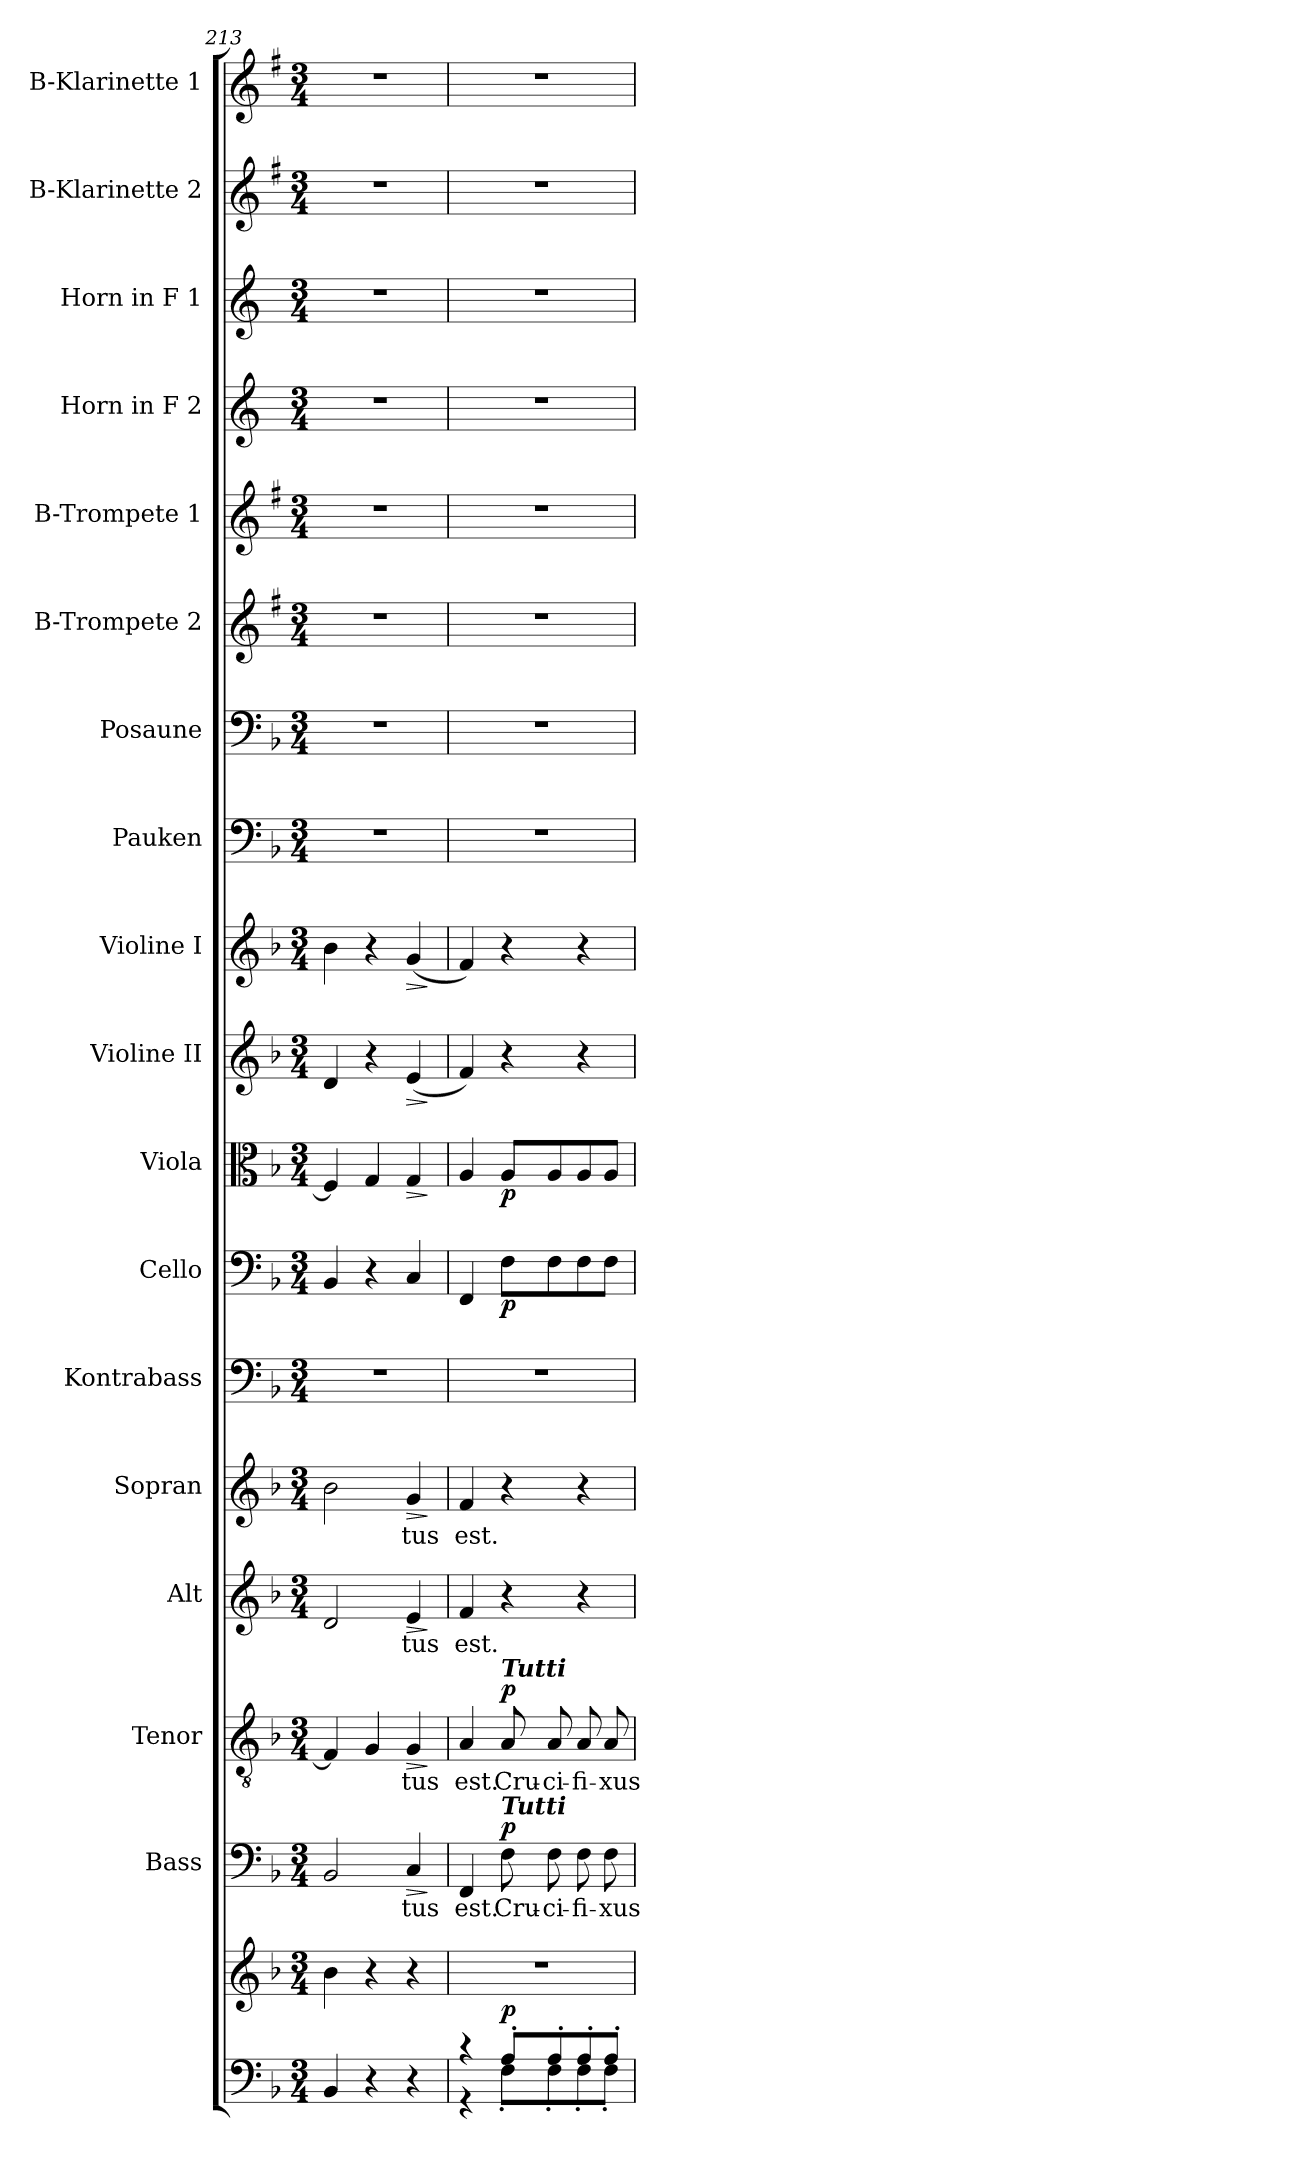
**kern	**kern	**dynam	**kern	**text	**dynam	**kern	**text	**dynam	**kern	**text	**dynam	**kern	**text	**dynam	**kern	**kern	**dynam	**kern	**dynam	**kern	**dynam	**kern	**dynam	**kern	**kern	**kern	**kern	**kern	**kern	**kern	**kern
*part18	*part18	*part18	*part17	*part17	*part17	*part16	*part16	*part16	*part15	*part15	*part15	*part14	*part14	*part14	*part13	*part12	*part12	*part11	*part11	*part10	*part10	*part9	*part9	*part8	*part7	*part6	*part5	*part4	*part3	*part2	*part1
*staff19	*staff18	*staff18/19	*staff17	*staff17	*staff17	*staff16	*staff16	*staff16	*staff15	*staff15	*staff15	*staff14	*staff14	*staff14	*staff13	*staff12	*staff12	*staff11	*staff11	*staff10	*staff10	*staff9	*staff9	*staff8	*staff7	*staff6	*staff5	*staff4	*staff3	*staff2	*staff1
*	*	*	*I"Bass	*	*	*I"Tenor	*	*	*I"Alt	*	*	*I"Sopran	*	*	*I"Kontrabass	*I"Cello	*	*I"Viola	*	*I"Violine II	*	*I"Violine I	*	*I"Pauken	*I"Posaune	*I"B-Trompete 2	*I"B-Trompete 1	*I"Horn in F 2	*I"Horn in F 1	*I"B-Klarinette 2	*I"B-Klarinette 1
*	*	*	*I'B.	*	*	*I'T.	*	*	*I'A.	*	*	*I'S.	*	*	*I'Kb.	*	*	*I'Vla.	*	*I'Vl. II	*	*I'Vl. I	*	*I'Pk.	*I'Pos.	*I'B Trp. 2	*I'B Trp. 1	*	*	*I'B Kl. 2	*I'B Kl. 1
*clefF4	*clefG2	*	*clefF4	*	*	*clefGv2	*	*	*clefG2	*	*	*clefG2	*	*	*clefF4	*clefF4	*	*clefC3	*	*clefG2	*	*clefG2	*	*clefF4	*clefF4	*clefG2	*clefG2	*clefG2	*clefG2	*clefG2	*clefG2
*	*	*	*	*	*	*	*	*	*	*	*	*	*	*	*ITrd7c12	*	*	*	*	*	*	*	*	*	*	*ITrd1c2	*ITrd1c2	*ITrd4c7	*ITrd4c7	*ITrd1c2	*ITrd1c2
*k[b-]	*k[b-]	*	*k[b-]	*	*	*k[b-]	*	*	*k[b-]	*	*	*k[b-]	*	*	*k[b-]	*k[b-]	*	*k[b-]	*	*k[b-]	*	*k[b-]	*	*k[b-]	*k[b-]	*k[b-]	*k[b-]	*k[b-]	*k[b-]	*k[b-]	*k[b-]
*F:	*F:	*	*F:	*	*	*F:	*	*	*F:	*	*	*F:	*	*	*F:	*F:	*	*F:	*	*F:	*	*F:	*	*F:	*F:	*F:	*F:	*F:	*F:	*F:	*F:
*M3/4	*M3/4	*	*M3/4	*	*	*M3/4	*	*	*M3/4	*	*	*M3/4	*	*	*M3/4	*M3/4	*	*M3/4	*	*M3/4	*	*M3/4	*	*M3/4	*M3/4	*M3/4	*M3/4	*M3/4	*M3/4	*M3/4	*M3/4
=213	=213	=213	=213	=213	=213	=213	=213	=213	=213	=213	=213	=213	=213	=213	=213	=213	=213	=213	=213	=213	=213	=213	=213	=213	=213	=213	=213	=213	=213	=213	=213
4BB-/	4b-\	.	2BB-/	.	.	4F/]	.	.	2d/	.	.	2b-\	.	.	2.r	4BB-/	.	4F/]	.	4d/	.	4b-\	.	2.r	2.r	2.r	2.r	2.r	2.r	2.r	2.r
4r	4r	.	.	.	.	4G/	.	.	.	.	.	.	.	.	.	4r	.	4G/	.	4r	.	4r	.	.	.	.	.	.	.	.	.
!	!	!	!	!LO:LY:b	!LO:HP:b	!	!LO:LY:b	!LO:HP:b	!	!LO:LY:b	!LO:HP:b	!	!LO:LY:b	!LO:HP:b	!	!	!	!	!LO:HP:b	!	!LO:HP:b	!	!LO:HP:b	!	!	!	!	!	!	!	!
4r	4r	.	4C/	-tus	>	4G/	-tus	>	4e/	-tus	>	4g/	-tus	>	.	4C/	.	4G/	>	(<4e/	>	(<4g/	>	.	.	.	.	.	.	.	.
.	.	.	.	.	]	.	.	]	.	.	]	.	.	]	.	.	.	.	]	.	]	.	]	.	.	.	.	.	.	.	.
=214	=214	=214	=214	=214	=214	=214	=214	=214	=214	=214	=214	=214	=214	=214	=214	=214	=214	=214	=214	=214	=214	=214	=214	=214	=214	=214	=214	=214	=214	=214	=214
*^	*	*	*	*	*	*	*	*	*	*	*	*	*	*	*	*	*	*	*	*	*	*	*	*	*	*	*	*	*	*	*
!	!	!	!	!	!LO:LY:b	!	!	!LO:LY:b	!	!	!LO:LY:b	!	!	!LO:LY:b	!	!	!	!	!	!	!	!	!	!	!	!	!	!	!	!	!	!
4r	4r	2.r	.	4FF/	est.	.	4A/	est.	.	4f/	est.	.	4f/	est.	.	2.r	4FF/	.	4A/	.	4f/)	.	4f/)	.	2.r	2.r	2.r	2.r	2.r	2.r	2.r	2.r
!	!	!	!	!	!	!	!LO:TX:a:Bi:t=Tutti	!	!	!	!	!	!	!	!	!	!	!	!	!	!	!	!	!	!	!	!	!	!	!	!	!
!	!	!	!	!LO:TX:a:Bi:t=Tutti	!	!	!	!	!	!	!	!	!	!	!	!	!	!	!	!	!	!	!	!	!	!	!	!	!	!	!	!
!	!	!	!LO:DY:a=2	!	!LO:LY:b	!LO:DY:a	!	!LO:LY:b	!LO:DY:a	!	!	!	!	!	!	!	!	!LO:DY:b	!	!LO:DY:b	!	!	!	!	!	!	!	!	!	!	!	!
8A'>/L	8F'<\L	.	p	8F\	Cru-	p	8A/	Cru-	p	4r	.	.	4r	.	.	.	8F\L	p	8A/L	p	4r	.	4r	.	.	.	.	.	.	.	.	.
!	!	!	!	!	!LO:LY:b	!	!	!LO:LY:b	!	!	!	!	!	!	!	!	!	!	!	!	!	!	!	!	!	!	!	!	!	!	!	!
8A'>/	8F'<\	.	.	8F\	-ci-	.	8A/	-ci-	.	.	.	.	.	.	.	.	8F\	.	8A/	.	.	.	.	.	.	.	.	.	.	.	.	.
!	!	!	!	!	!LO:LY:b	!	!	!LO:LY:b	!	!	!	!	!	!	!	!	!	!	!	!	!	!	!	!	!	!	!	!	!	!	!	!
8A'>/	8F'<\	.	.	8F\	-fi-	.	8A/	-fi-	.	4r	.	.	4r	.	.	.	8F\	.	8A/	.	4r	.	4r	.	.	.	.	.	.	.	.	.
!	!	!	!	!	!LO:LY:b	!	!	!LO:LY:b	!	!	!	!	!	!	!	!	!	!	!	!	!	!	!	!	!	!	!	!	!	!	!	!
8A'>/J	8F'<\J	.	.	8F\	-xus	.	8A/	-xus	.	.	.	.	.	.	.	.	8F\J	.	8A/J	.	.	.	.	.	.	.	.	.	.	.	.	.
*v	*v	*	*	*	*	*	*	*	*	*	*	*	*	*	*	*	*	*	*	*	*	*	*	*	*	*	*	*	*	*	*	*
=	=	=	=	=	=	=	=	=	=	=	=	=	=	=	=	=	=	=	=	=	=	=	=	=	=	=	=	=	=	=	=
*-	*-	*-	*-	*-	*-	*-	*-	*-	*-	*-	*-	*-	*-	*-	*-	*-	*-	*-	*-	*-	*-	*-	*-	*-	*-	*-	*-	*-	*-	*-	*-
